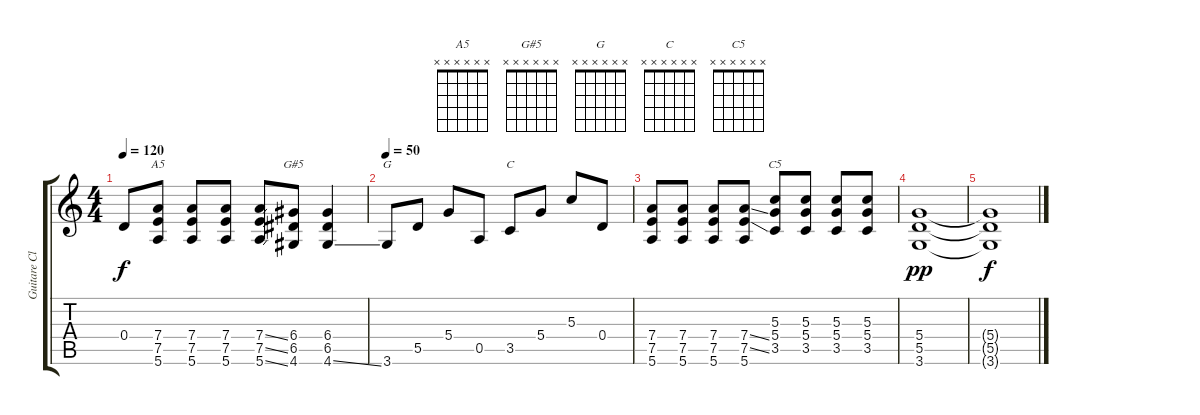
\track ("Guitare Clean" "Guitare Cl") {instrument electricguitarclean}
\staff {score tabs}
\tuning (E4 B3 G3 D3 A2 E2) {hide}
\chord ("A5" x x x x x x) {firstfret 0}
\chord ("G#5" x x x x x x) {firstfret 0}
\chord ("G" x x x x x x) {firstfret 0}
\chord ("C" x x x x x x) {firstfret 0}
\chord ("C5" x x x x x x) {firstfret 0}
\ts (4 4)
\tempo 120
\clef g2
\ks c
0.4{t}.8{dy f} (7.4 7.5 5.6).8{ch "A5"} (7.4 7.5 5.6).8 (7.4 7.5 5.6).8 (7.4{ss} 7.5{ss} 5.6{ss}).8 (6.4 6.5 4.6).8{ch "G#5"} (6.4 6.5 4.6{ss}).4 |
\tempo 50
3.6.8{ch "G"} 5.5.8 5.4.8 0.5.8 3.5.8{ch "C"} 5.4.8 5.3.8 0.4.8 |
(7.4 7.5 5.6).8 (7.4 7.5 5.6).8 (7.4 7.5 5.6).8 (7.4{ss} 7.5{ss} 5.6).8 (5.3 5.4 3.5).8{ch "C5"} (5.3 5.4 3.5).8 (5.3 5.4 3.5).8 (5.3 5.4 3.5).8 |
(5.4 5.5 3.6).1{dy pp volume 0} |
(5.4{t} 5.5{t} 3.6{t}).1{dy f}
